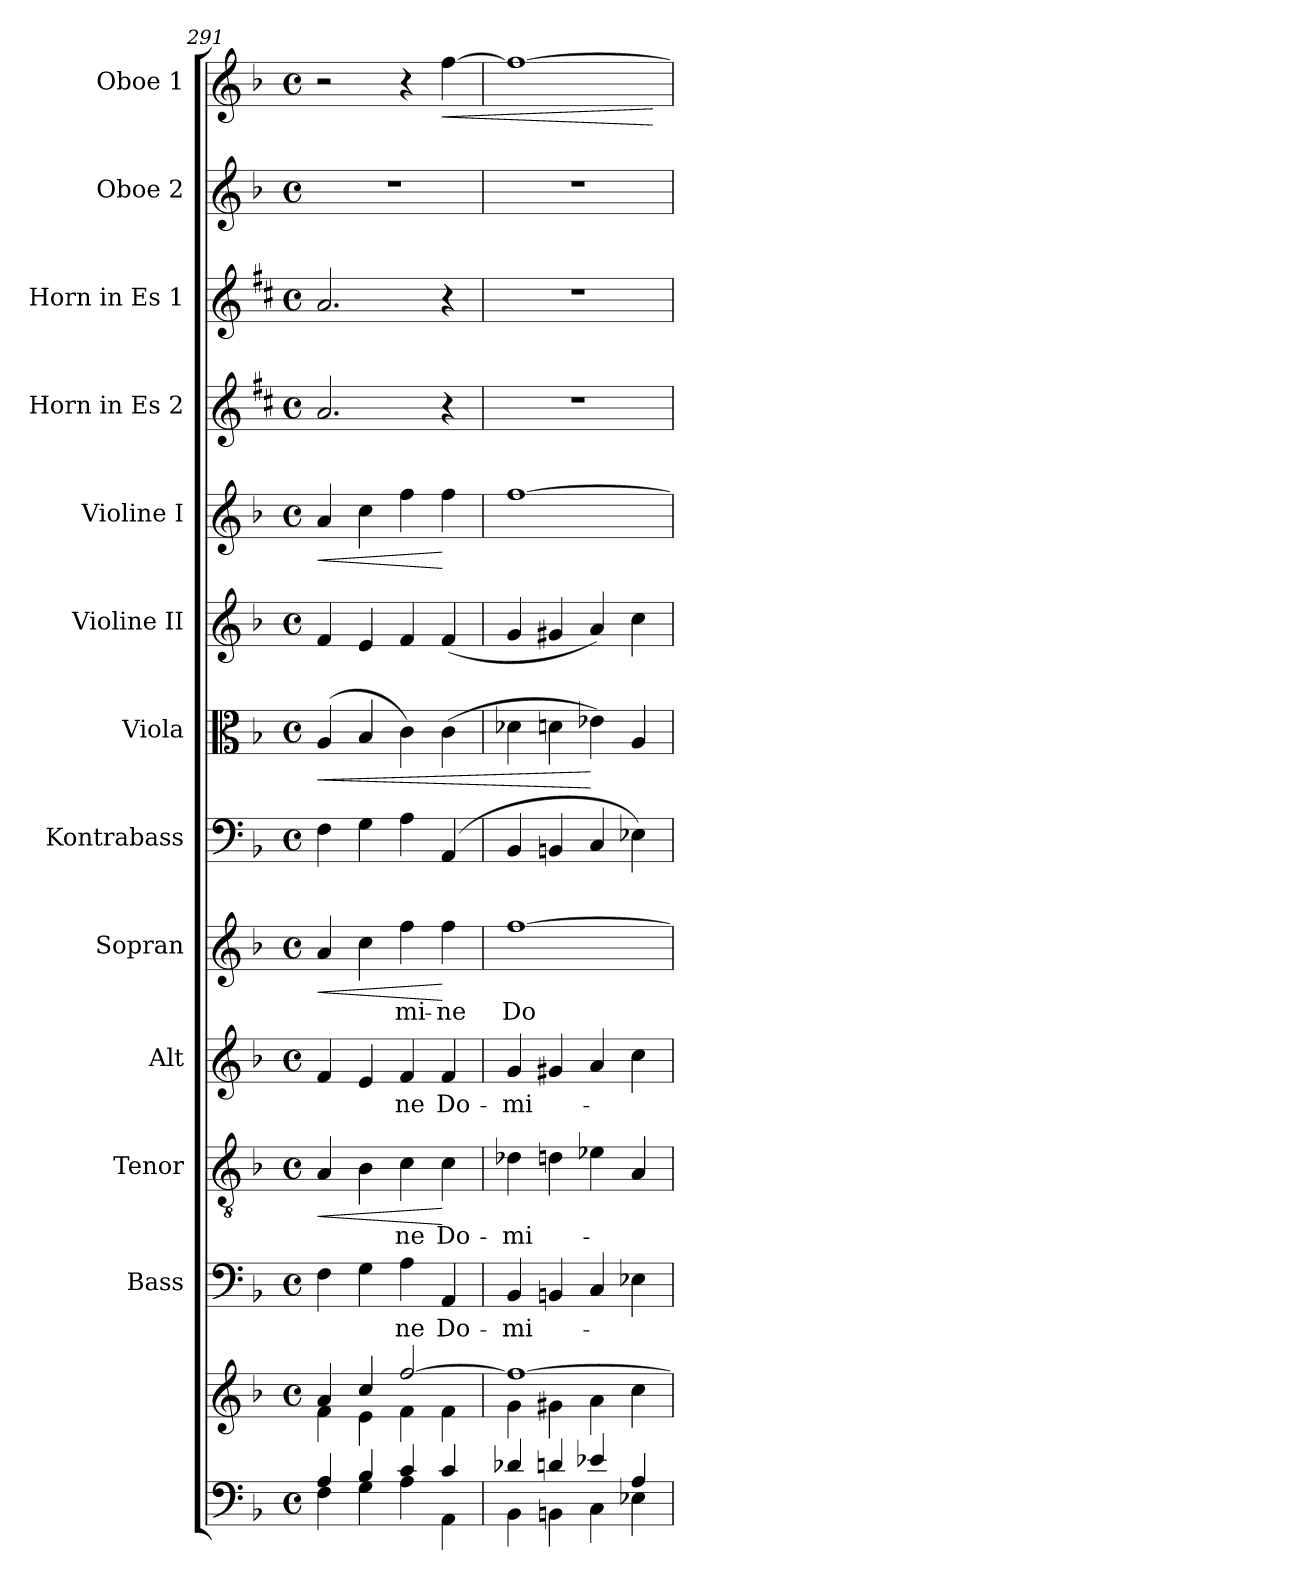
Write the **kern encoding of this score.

**kern	**kern	**kern	**text	**kern	**text	**dynam	**kern	**text	**kern	**text	**dynam	**kern	**kern	**dynam	**kern	**kern	**dynam	**kern	**kern	**kern	**kern	**dynam
*part13	*part13	*part12	*part12	*part11	*part11	*part11	*part10	*part10	*part9	*part9	*part9	*part8	*part7	*part7	*part6	*part5	*part5	*part4	*part3	*part2	*part1	*part1
*staff14	*staff13	*staff12	*staff12	*staff11	*staff11	*staff11	*staff10	*staff10	*staff9	*staff9	*staff9	*staff8	*staff7	*staff7	*staff6	*staff5	*staff5	*staff4	*staff3	*staff2	*staff1	*staff1
*	*	*I"Bass	*	*I"Tenor	*	*	*I"Alt	*	*I"Sopran	*	*	*I"Kontrabass	*I"Viola	*	*I"Violine II	*I"Violine I	*	*I"Horn in Es 2	*I"Horn in Es 1	*I"Oboe 2	*I"Oboe 1	*
*	*	*I'B.	*	*I'T.	*	*	*I'A.	*	*I'S.	*	*	*I'Kb.	*I'Vla.	*	*I'Vl. II	*I'Vl. I	*	*I'Hr. 2	*I'Hr. 1	*I'Ob. 2	*I'Ob. 1	*
*clefF4	*clefG2	*clefF4	*	*clefGv2	*	*	*clefG2	*	*clefG2	*	*	*clefF4	*clefC3	*	*clefG2	*clefG2	*	*clefG2	*clefG2	*clefG2	*clefG2	*
*	*	*	*	*	*	*	*	*	*	*	*	*ITrd7c12	*	*	*	*	*	*ITrd5c9	*ITrd5c9	*	*	*
*k[b-]	*k[b-]	*k[b-]	*	*k[b-]	*	*	*k[b-]	*	*k[b-]	*	*	*k[b-]	*k[b-]	*	*k[b-]	*k[b-]	*	*k[b-]	*k[b-]	*k[b-]	*k[b-]	*
*F:	*F:	*F:	*	*F:	*	*	*F:	*	*F:	*	*	*F:	*F:	*	*F:	*F:	*	*F:	*F:	*F:	*F:	*
*M4/4	*M4/4	*M4/4	*	*M4/4	*	*	*M4/4	*	*M4/4	*	*	*M4/4	*M4/4	*	*M4/4	*M4/4	*	*M4/4	*M4/4	*M4/4	*M4/4	*
*met(c)	*met(c)	*met(c)	*	*met(c)	*	*	*met(c)	*	*met(c)	*	*	*met(c)	*met(c)	*	*met(c)	*met(c)	*	*met(c)	*met(c)	*met(c)	*met(c)	*
=291	=291	=291	=291	=291	=291	=291	=291	=291	=291	=291	=291	=291	=291	=291	=291	=291	=291	=291	=291	=291	=291	=291
*^	*^	*	*	*	*	*	*	*	*	*	*	*	*	*	*	*	*	*	*	*	*	*
!	!	!	!	!	!	!	!	!LO:HP:b	!	!	!	!	!LO:HP:b	!	!	!LO:HP:b	!	!	!LO:HP:b	!	!	!	!	!
4A/	4F\	4a/	4f\	4F\	.	4A/	.	<	4f/	.	4a/	.	<	4FF\	(4A/	<	4f/	4a/	<	2.c/	2.c/	1r	2r	.
4B-/	4G\	4cc/	4e\	4G\	.	4B-\	.	.	4e/	.	4cc\	.	.	4GG\	4B-/	.	4e/	4cc\	.	.	.	.	.	.
!	!	!	!	!	!LO:LY:b	!	!LO:LY:b	!	!	!LO:LY:b	!	!LO:LY:b	!	!	!	!	!	!	!	!	!	!	!	!
4c/	4A\	[>2ff/	4f\	4A\	-ne	4c\	-ne	.	4f/	-ne	4ff\	-mi-	.	4AA\	4c\)	.	4f/	4ff\	.	.	.	.	4r	.
!	!	!	!	!	!LO:LY:b	!	!LO:LY:b	!	!	!LO:LY:b	!	!LO:LY:b	!	!	!	!	!	!	!	!	!	!	!	!LO:HP:b
4c/	4AA\	.	4f\	4AA/	Do-	4c\	Do-	[	4f/	Do-	4ff\	-ne	[	(4AAA/	(>4c\	.	(<4f/	4ff\	[	4r	4r	.	[4ff\	<
!!LO:PB:g=z
=292	=292	=292	=292	=292	=292	=292	=292	=292	=292	=292	=292	=292	=292	=292	=292	=292	=292	=292	=292	=292	=292	=292	=292	=292
!	!	!	!	!	!LO:LY:b	!	!LO:LY:b	!	!	!LO:LY:b	!	!LO:LY:b	!	!	!	!	!	!	!	!	!	!	!	!
4d-X/	4BB-\	1ff_	4g\	4BB-/	-mi-	4d-X\	-mi-	.	4g/	-mi-	[1ff	Do-	.	4BBB-/	4d-X\	.	4g/	[1ff	.	1r	1r	1r	1ff_	.
4dn/	4BBn\	.	4g#X\	4BBn/	.	4dn\	.	.	4g#X/	.	.	.	.	4BBBn/	4dn\	.	4g#X/	.	.	.	.	.	.	.
4e-X/	4C\	.	4a\	4C/	.	4e-X\	.	.	4a/	.	.	.	.	4CC/	4e-X\)	[	4a/)	.	.	.	.	.	.	.
4A/	4E-X\	.	4cc\	4E-X\	.	4A/	.	.	4cc\	.	.	.	.	4EE-X\)	4A/	.	4cc\	.	.	.	.	.	.	.
*v	*v	*	*	*	*	*	*	*	*	*	*	*	*	*	*	*	*	*	*	*	*	*	*	*
*	*v	*v	*	*	*	*	*	*	*	*	*	*	*	*	*	*	*	*	*	*	*	*	*
.	.	.	.	.	.	.	.	.	.	.	.	.	.	.	.	.	.	.	.	.	.	[
=	=	=	=	=	=	=	=	=	=	=	=	=	=	=	=	=	=	=	=	=	=	=
*-	*-	*-	*-	*-	*-	*-	*-	*-	*-	*-	*-	*-	*-	*-	*-	*-	*-	*-	*-	*-	*-	*-
